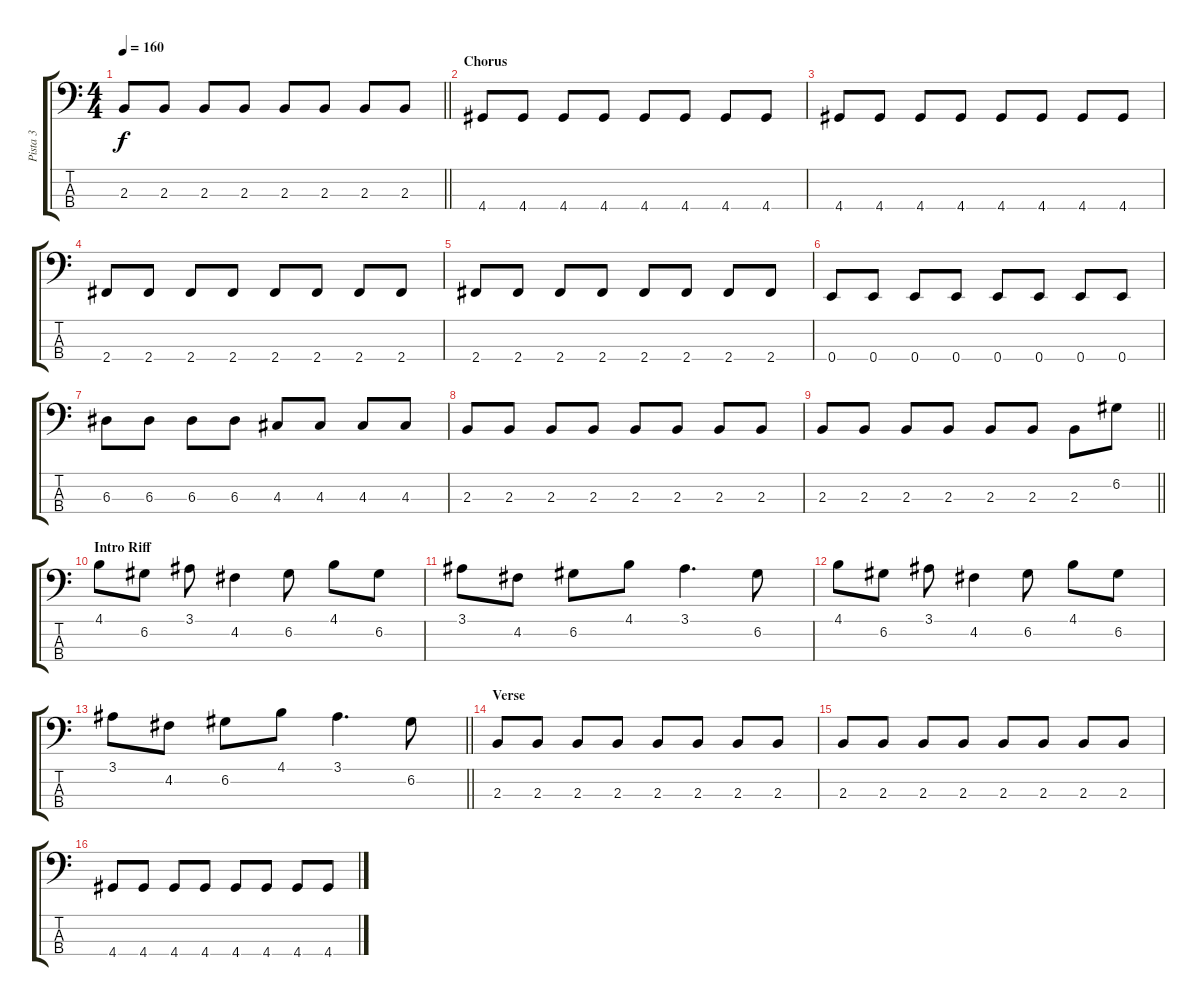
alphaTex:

\track ("Pista 3" "Pista 3") {instrument electricbasspick}
\staff {score tabs}
\tuning (G2 D2 A1 E1) {hide}
\ts (4 4)
\tempo 160
\clef f4
\barLineRight lightlight
\ks c
2.3.8{dy f} 2.3.8 2.3.8 2.3.8 2.3.8 2.3.8 2.3.8 2.3.8 |
\section ("" "Chorus")
4.4.8 4.4.8 4.4.8 4.4.8 4.4.8 4.4.8 4.4.8 4.4.8 |
4.4.8 4.4.8 4.4.8 4.4.8 4.4.8 4.4.8 4.4.8 4.4.8 |
2.4.8 2.4.8 2.4.8 2.4.8 2.4.8 2.4.8 2.4.8 2.4.8 |
2.4.8 2.4.8 2.4.8 2.4.8 2.4.8 2.4.8 2.4.8 2.4.8 |
0.4.8 0.4.8 0.4.8 0.4.8 0.4.8 0.4.8 0.4.8 0.4.8 |
6.3.8 6.3.8 6.3.8 6.3.8 4.3.8 4.3.8 4.3.8 4.3.8 |
2.3.8 2.3.8 2.3.8 2.3.8 2.3.8 2.3.8 2.3.8 2.3.8 |
\barLineRight lightlight
2.3.8 2.3.8 2.3.8 2.3.8 2.3.8 2.3.8 2.3.8 6.2.8 |
\section ("" "Intro Riff")
4.1.8 6.2.8 3.1.8 4.2.4 6.2.8 4.1.8 6.2.8 |
3.1.8 4.2.8 6.2.8 4.1.8 3.1.4{d} 6.2.8 |
4.1.8 6.2.8 3.1.8 4.2.4 6.2.8 4.1.8 6.2.8 |
\barLineRight lightlight
3.1.8 4.2.8 6.2.8 4.1.8 3.1.4{d} 6.2.8 |
\section ("" "Verse")
2.3.8 2.3.8 2.3.8 2.3.8 2.3.8 2.3.8 2.3.8 2.3.8 |
2.3.8 2.3.8 2.3.8 2.3.8 2.3.8 2.3.8 2.3.8 2.3.8 |
4.4.8 4.4.8 4.4.8 4.4.8 4.4.8 4.4.8 4.4.8 4.4.8
